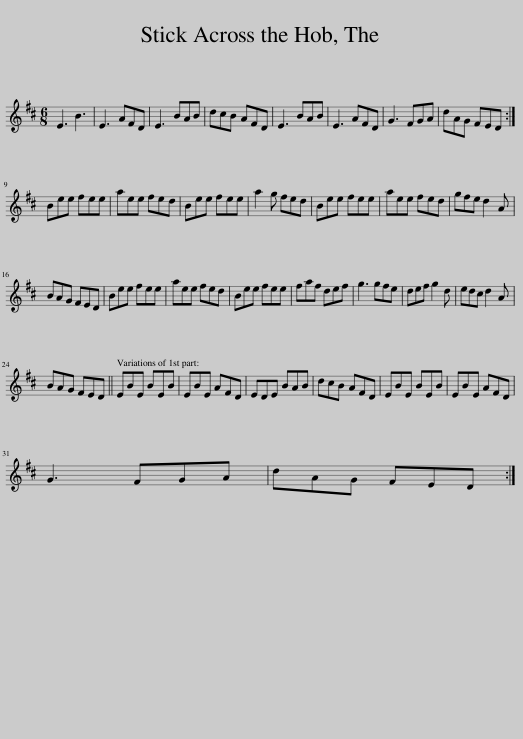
X:1
L:1/8
M:6/8
I:linebreak $
K:D
V:1 treble
V:1
 E3 B3 | E3 AFD | E3 BAB | dcB AFD | E3 BAB | %5
 E3 AFD | G3 FGA | dAG FED :|$ Bee fee | aee fed | %10
 Bee fee | a2 g fed | Bee fee | aee fed | gfe d2 A |$ %15
 BAG FED | Bee fee | aee fed | Bee fee | faf def | %20
 g3 gfe | def g2 d | edc d2 A |$ BAG FED || EBE BEB | %25
 EBE AFD | EDE BAB | dcB AFD | EBE BEB | EBE AFD |$ %30
 G3 FGA | dAG FED :| %32
